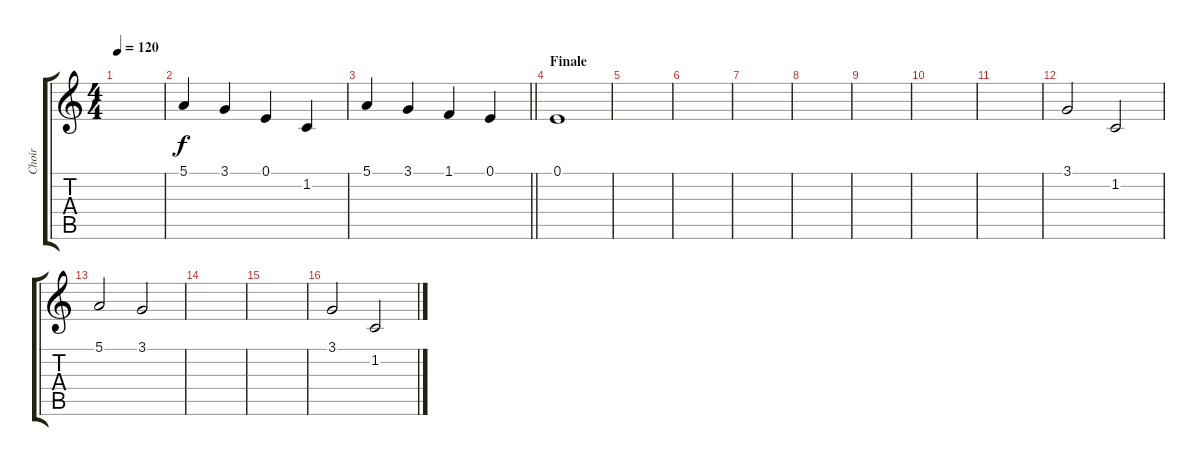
\track ("Choir" "Choir") {instrument choiraahs}
\staff {score tabs}
\tuning (E4 B3 G3 D3 A2 E2) {hide}
\ts (4 4)
\tempo 120
\clef g2
\ks c
|
5.1.4 3.1.4 0.1.4 1.2.4 |
\barLineRight lightlight
5.1.4 3.1.4 1.1.4 0.1.4 |
\section ("" "Finale")
0.1.1 |
|
|
|
|
|
|
|
3.1.2 1.2.2 |
5.1.2 3.1.2 |
|
|
3.1.2 1.2.2
